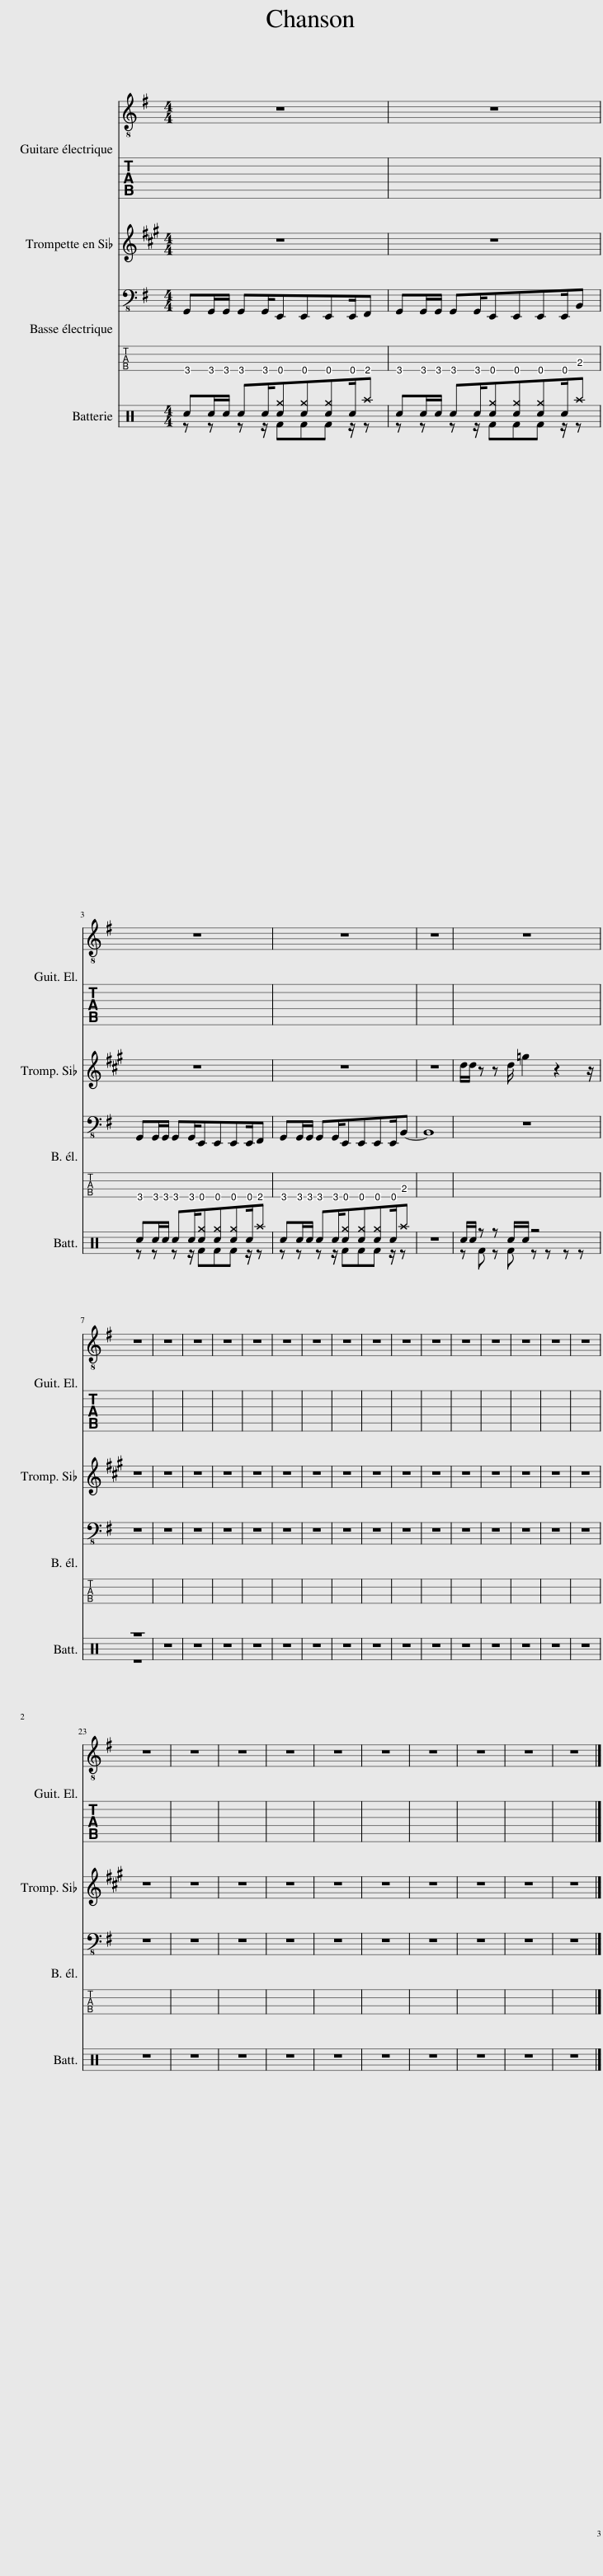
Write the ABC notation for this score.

X:1
%%score 1 { 2 | 3 } ( 4 5 )
L:1/8
M:4/4
I:linebreak $
K:G
V:1 treble transpose=-2
V:2 bass-8
V:3 tab stafflines=4 strings="E1,A1,D2,G2 nostems "
V:4 perc
K:none
V:5 perc
K:none
V:1
[K:A] z8 | z8 |$[K:A] z8 | z8 | z8 | %5
 d/d/ z z d/ =g2 z2 z/ |$ z8 | z8 | z8 | z8 | %10
 z8 | z8 | z8 | z8 | z8 | %15
 z8 | z8 | z8 | z8 | z8 | %20
 z8 | z8 |$ z8 | z8 | z8 | %25
 z8 | z8 | z8 | z8 | z8 | %30
 z8 | z8 |] %32
V:2
 G,,G,,/G,,/ G,,G,,/E,,E,,E,,E,,/F,, | G,,G,,/G,,/ G,,G,,/E,,E,,E,,E,,/B,, |$[K:G] G,,G,,/G,,/ G,,G,,/E,,E,,E,,E,,/F,, | G,,G,,/G,,/ G,,G,,/E,,E,,E,,E,,/B,,- | B,,8 | %5
 z8 |$ z8 | z8 | z8 | z8 | %10
 z8 | z8 | z8 | z8 | z8 | %15
 z8 | z8 | z8 | z8 | z8 | %20
 z8 | z8 |$ z8 | z8 | z8 | %25
 z8 | z8 | z8 | z8 | z8 | %30
 z8 | z8 |] %32
V:3
 !4!G,,, !4!G,,,/ !4!G,,,/ !4!G,,, !4!G,,,/ !4!E,,, !4!E,,, !4!E,,, !4!E,,,/ !4!F,,, | !4!G,,, !4!G,,,/ !4!G,,,/ !4!G,,, !4!G,,,/ !4!E,,, !4!E,,, !4!E,,, !4!E,,,/ !3!B,,, |$[K:G] !4!G,,, !4!G,,,/ !4!G,,,/ !4!G,,, !4!G,,,/ !4!E,,, !4!E,,, !4!E,,, !4!E,,,/ !4!^F,,, | !4!G,,, !4!G,,,/ !4!G,,,/ !4!G,,, !4!G,,,/ !4!E,,, !4!E,,, !4!E,,, !4!E,,,/ !3!B,,,- | !3!B,,,8 | %5
 x8 |$ x8 | x8 | x8 | x8 | %10
 x8 | x8 | x8 | x8 | x8 | %15
 x8 | x8 | x8 | x8 | x8 | %20
 x8 | x8 |$ x8 | x8 | x8 | %25
 x8 | x8 | x8 | x8 | x8 | %30
 x8 | x8 |] %32
V:4
[K:C] cc/c/ cc/[c^g][c^g][c^g]c/^a | cc/c/ cc/[c^g][c^g][c^g]c/^a |$ cc/c/ cc/[c^g][c^g][c^g]c/^a | cc/c/ cc/[c^g][c^g][c^g]c/^a | z8 | %5
 c/c/ z z c/c/ z4 |$ z8 | z8 | z8 | z8 | %10
 z8 | z8 | z8 | z8 | z8 | %15
 z8 | z8 | z8 | z8 | z8 | %20
 z8 | z8 |$ z8 | z8 | z8 | %25
 z8 | z8 | z8 | z8 | z8 | %30
 z8 | z8 |] %32
V:5
[K:C] z z z z/ FFF z/ z | z z z z/ FFF z/ z |$ z z z z/ FFF z/ z | z z z z/ FFF z/ z | x8 | %5
 z F z F z z z z |$ z8 | x8 | x8 | x8 | %10
 x8 | x8 | x8 | x8 | x8 | %15
 x8 | x8 | x8 | x8 | x8 | %20
 x8 | x8 |$ x8 | x8 | x8 | %25
 x8 | x8 | x8 | x8 | x8 | %30
 x8 | x8 |] %32
